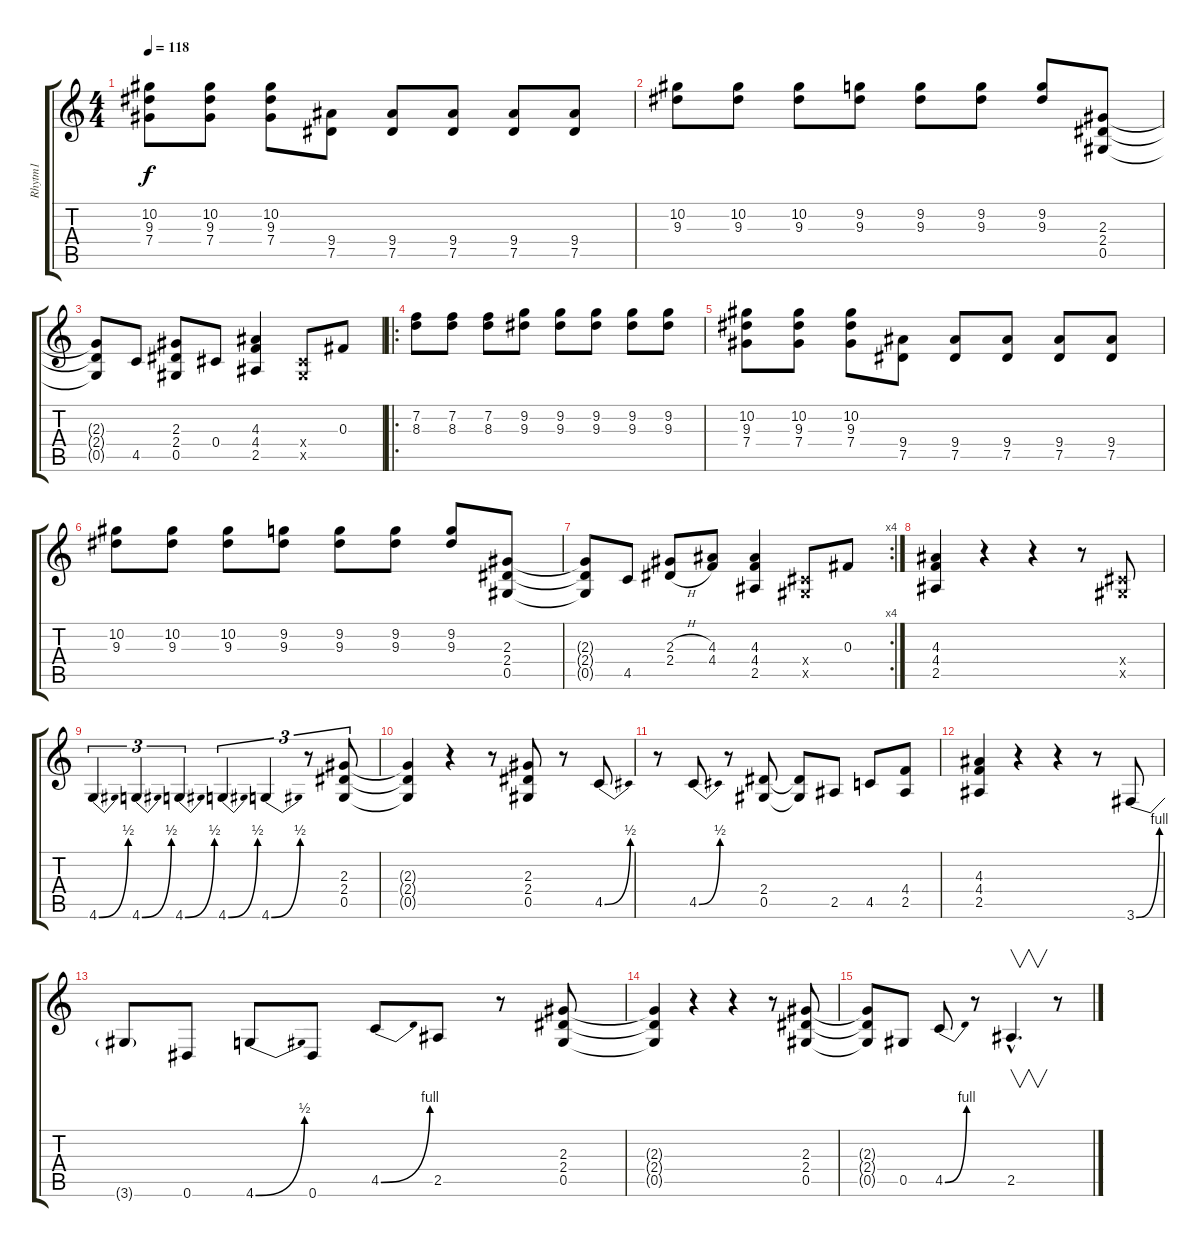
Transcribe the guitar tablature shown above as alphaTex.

\track ("Rhytm1" "Rhytm1") {instrument distortionguitar}
\staff {score tabs}
\tuning (Eb4 Bb3 Gb3 Db3 Ab2 Eb2) {hide}
\ts (4 4)
\tempo 118
\clef g2
\ks c
(10.2 9.3 7.4).8{dy f} (10.2 9.3 7.4).8 (10.2 9.3 7.4).8 (9.4 7.5).8 (9.4 7.5).8 (9.4 7.5).8 (9.4 7.5).8 (9.4 7.5).8 |
(10.2 9.3).8 (10.2 9.3).8 (10.2 9.3).8 (9.2 9.3).8 (9.2 9.3).8 (9.2 9.3).8 (9.2 9.3).8 (2.3 2.4 0.5).8 |
(2.3{t} 2.4{t} 0.5{t}).8 4.5.8 (2.3 2.4 0.5).8 0.4.8 (4.3 4.4 2.5).4 (0.4{x} 0.5{x}).8 0.3.8 |
\ro
(7.2 8.3).8 (7.2 8.3).8 (7.2 8.3).8 (9.2 9.3).8 (9.2 9.3).8 (9.2 9.3).8 (9.2 9.3).8 (9.2 9.3).8 |
(10.2 9.3 7.4).8 (10.2 9.3 7.4).8 (10.2 9.3 7.4).8 (9.4 7.5).8 (9.4 7.5).8 (9.4 7.5).8 (9.4 7.5).8 (9.4 7.5).8 |
(10.2 9.3).8 (10.2 9.3).8 (10.2 9.3).8 (9.2 9.3).8 (9.2 9.3).8 (9.2 9.3).8 (9.2 9.3).8 (2.3 2.4 0.5).8 |
\rc 4
(2.3{t} 2.4{t} 0.5{t}).8 4.5.8 (2.3{h} 2.4{h}).8 (4.3 4.4).8 (4.3 4.4 2.5).4 (0.4{x} 0.5{x}).8 0.3.8 |
(4.3 4.4 2.5).4 r.4 r.4 r.8 (0.4{x} 0.5{x}).8 |
4.6{be (bend 0 0 60 2)}.4{tu (3 2)} 4.6{be (bend 0 0 60 2)}.4{tu (3 2)} 4.6{be (bend 0 0 60 2)}.4{tu (3 2)} 4.6{be (bend 0 0 60 2)}.4{tu (3 2)} 4.6{be (bend 0 0 60 2)}.4{tu (3 2)} r.8{tu (3 2)} (2.3 2.4 0.5).8{tu (3 2)} |
(2.3{t} 2.4{t} 0.5{t}).4 r.4 r.8 (2.3 2.4 0.5).8 r.8 4.5{be (bend 0 0 60 2)}.8 |
r.8 4.5{be (bend 0 0 60 2)}.8 r.8 (2.4 0.5).8 (2.4{t} 0.5{t}).8 2.5.8 4.5.8 (4.4 2.5).8 |
(4.3 4.4 2.5).4 r.4 r.4 r.8 3.6{be (bend 0 0 60 4)}.8 |
3.6{t}.8 0.6.8 4.6{be (bend 0 0 60 2)}.8 0.6.8 4.5{be (bend 0 0 60 4)}.8 2.5.8 r.8 (2.3 2.4 0.5).8 |
(2.3{t} 2.4{t} 0.5{t}).4 r.4 r.4 r.8 (2.3 2.4 0.5).8 |
(2.3{t} 2.4{t} 0.5{t}).8 0.5.8 4.5{be (bend 0 0 60 4)}.8 r.8 2.5{hac}.4{v d} r.8
